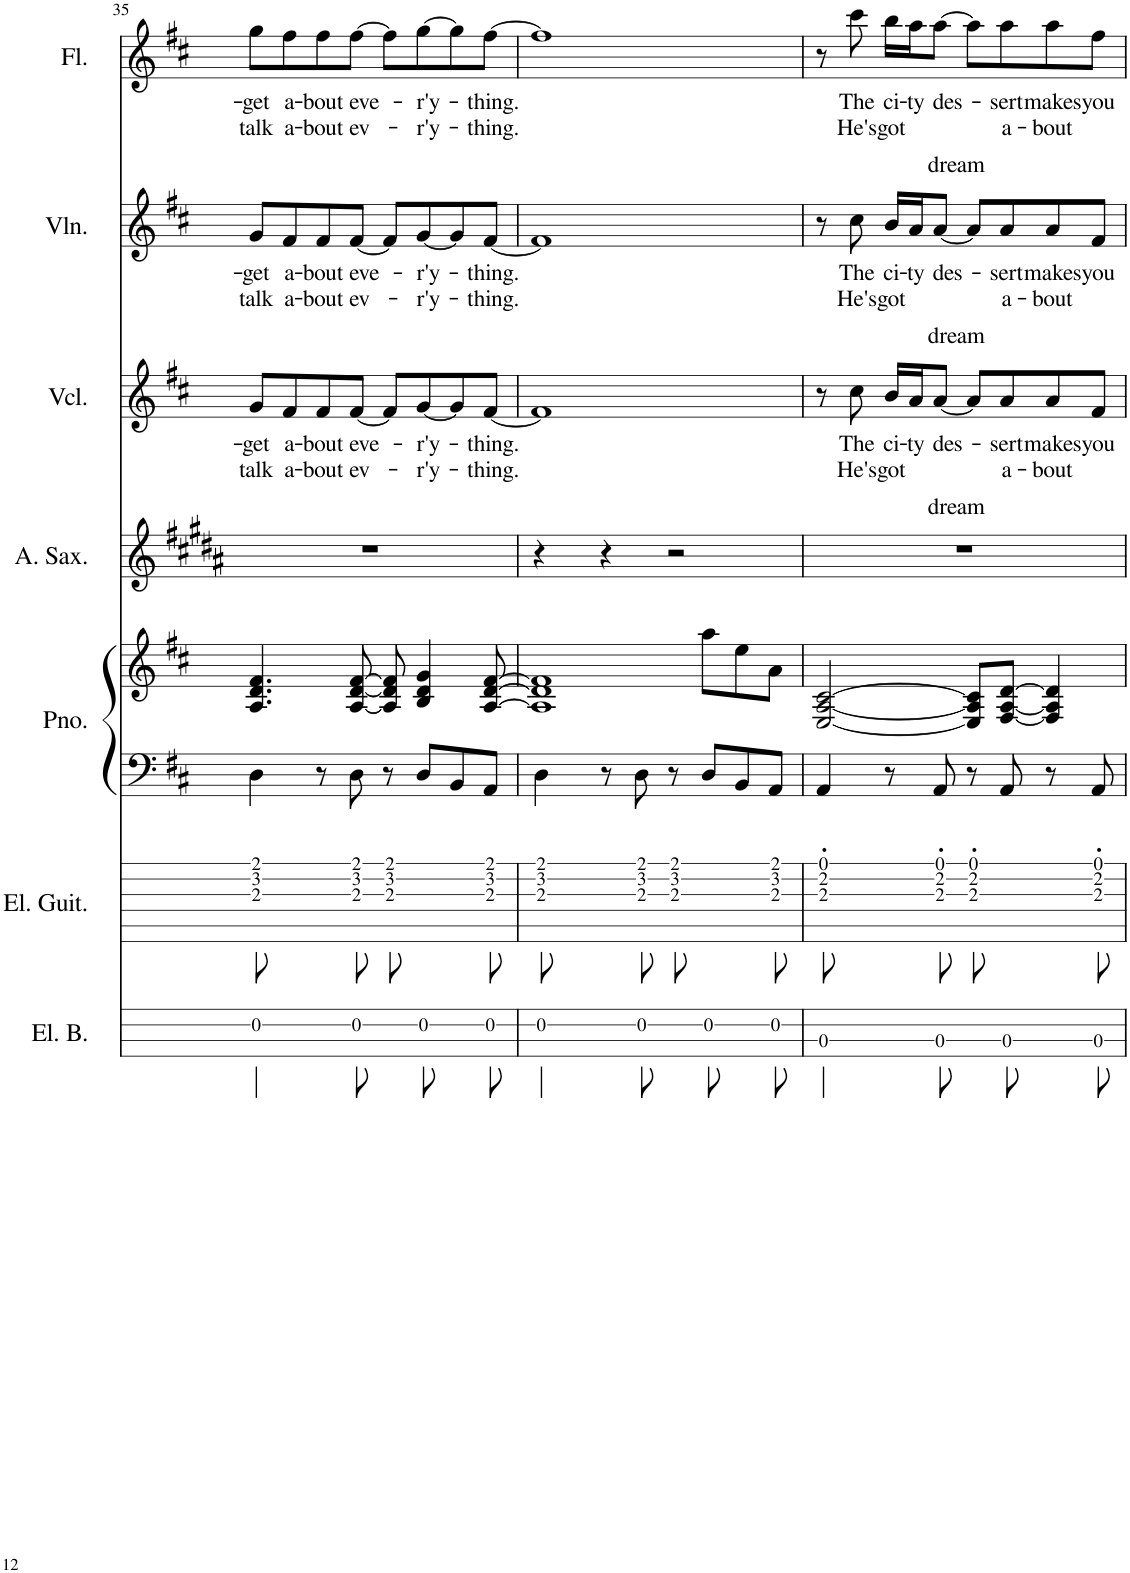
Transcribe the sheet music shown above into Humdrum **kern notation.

**kern	**kern	**kern	**kern	**kern	**kern	**text	**text	**kern	**text	**text	**kern	**text	**text
*part7	*part6	*part5	*part5	*part4	*part3	*part3	*part3	*part2	*part2	*part2	*part1	*part1	*part1
*staff8	*staff7	*staff6	*staff5	*staff4	*staff3	*staff3	*staff3	*staff2	*staff2	*staff2	*staff1	*staff1	*staff1
*I"Electric Bass	*I"Electric Guitar	*I"Piano	*	*I"Alto Saxophone	*I"Vocals	*	*	*I"Violin	*	*	*I"Flute	*	*
*I'El. B.	*I'El. Guit.	*I'Pno.	*	*I'A. Sax.	*I'Vcl.	*	*	*I'Vln.	*	*	*I'Fl.	*	*
!!LO:PB:g=z
*	*	*clefF4	*clefG2	*clefG2	*clefG2	*	*	*clefG2	*	*	*clefG2	*	*
*	*	*	*	*Trd5c9	*	*	*	*	*	*	*	*	*
*k[f#c#]	*k[f#c#]	*k[f#c#]	*k[f#c#]	*k[f#c#g#d#a#]	*k[f#c#]	*	*	*k[f#c#]	*	*	*k[f#c#]	*	*
*M4/4	*M4/4	*M4/4	*M4/4	*M4/4	*M4/4	*	*	*M4/4	*	*	*M4/4	*	*
=35	=35	=35	=35	=35	=35	=35	=35	=35	=35	=35	=35	=35	=35
!	!	!	!	!	!	!LO:LY:b	!LO:LY:b	!	!LO:LY:b	!LO:LY:b	!	!LO:LY:b	!LO:LY:b
4DD\	8A\ 8d\ 8f#\	4D\	4.A/ 4.d/ 4.f#/	1r	8g/L	-get	talk	8g/L	-get	talk	8gg\L	-get	talk
!	!	!	!	!	!	!LO:LY:b	!LO:LY:b	!	!LO:LY:b	!LO:LY:b	!	!LO:LY:b	!LO:LY:b
.	8r	.	.	.	8f#/	a-	a-	8f#/	a-	a-	8ff#\	a-	a-
!	!	!	!	!	!	!LO:LY:b	!LO:LY:b	!	!LO:LY:b	!LO:LY:b	!	!LO:LY:b	!LO:LY:b
8r	8r	8r	.	.	8f#/	bout	-bout	8f#/	bout	-bout	8ff#\	bout	-bout
!	!	!	!	!	!	!LO:LY:b	!LO:LY:b	!	!LO:LY:b	!LO:LY:b	!	!LO:LY:b	!LO:LY:b
8DD\	8A\ 8d\ 8f#\	8D\	[8A/ [8d/ [8f#/	.	[8f#/J	eve-	ev-	[8f#/J	eve-	ev-	[8ff#\J	eve-	ev-
8r	8A\ 8d\ 8f#\	8r	8A/] 8d/] 8f#/]	.	8f#/L]	.	.	8f#/L]	.	.	8ff#\L]	.	.
!	!	!	!	!	!	!LO:LY:b	!LO:LY:b	!	!LO:LY:b	!LO:LY:b	!	!LO:LY:b	!LO:LY:b
8DD\	4r	8D/L	4B/ 4d/ 4g/	.	[8g/	-r'y-	r'y-	[8g/	-r'y-	r'y-	[8gg\	-r'y-	r'y-
8r	.	8BB/	.	.	8g/]	.	.	8g/]	.	.	8gg\]	.	.
!	!	!	!	!	!	!LO:LY:b	!LO:LY:b	!	!LO:LY:b	!LO:LY:b	!	!LO:LY:b	!LO:LY:b
8DD\	8A\ 8d\ 8f#\	8AA/J	[8A/ [8d/ [8f#/	.	[8f#/J	-thing.	thing.	[8f#/J	-thing.	thing.	[8ff#\J	-thing.	thing.
=36	=36	=36	=36	=36	=36	=36	=36	=36	=36	=36	=36	=36	=36
*	*	*	*^	*	*	*	*	*	*	*	*	*	*
4DD\	8A\ 8d\ 8f#\	4D\	1A] 1d] 1f#]	8ryy	4r	1f#]	.	.	1f#]	.	.	1ff#]	.	.
*	*	*	*v	*v	*	*	*	*	*	*	*	*	*	*
.	8r	.	.	.	.	.	.	.	.	.	.	.	.
8r	8r	8r	.	4r	.	.	.	.	.	.	.	.	.
8DD\	8A\ 8d\ 8f#\	8D\	.	.	.	.	.	.	.	.	.	.	.
8r	8A\ 8d\ 8f#\	8r	.	2r	.	.	.	.	.	.	.	.	.
*	*	*	*^	*	*	*	*	*	*	*	*	*	*
8DD\	4r	8D/L	.	8aa\L	.	.	.	.	.	.	.	.	.	.
8r	.	8BB/	.	8ee\	.	.	.	.	.	.	.	.	.	.
8DD\	8A\ 8d\ 8f#\	8AA/J	.	8a\J	.	.	.	.	.	.	.	.	.	.
*	*	*	*v	*v	*	*	*	*	*	*	*	*	*	*
=37	=37	=37	=37	=37	=37	=37	=37	=37	=37	=37	=37	=37	=37
4AAA\	8A\' 8c#\' 8e\'	4AA/	[2E/ [2A/ [2c#/	1r	8r	.	.	8r	.	.	8r	.	.
!	!	!	!	!	!	!LO:LY:b	!LO:LY:b	!	!LO:LY:b	!LO:LY:b	!	!LO:LY:b	!LO:LY:b
.	4r	.	.	.	8cc#\	The	He's	8cc#\	The	He's	8ccc#\	The	He's
!	!	!	!	!	!	!LO:LY:b	!LO:LY:b	!	!LO:LY:b	!LO:LY:b	!	!LO:LY:b	!LO:LY:b
8r	.	8r	.	.	16b/LL	ci-	got	16b/LL	ci-	got	16bb\LL	ci-	got
!	!	!	!	!	!	!LO:LY:b	!	!	!LO:LY:b	!	!	!LO:LY:b	!
.	.	.	.	.	16a/J	-ty	.	16a/J	-ty	.	16aa\J	-ty	.
!	!	!	!	!	!	!LO:LY:b	!LO:LY:b	!	!LO:LY:b	!LO:LY:b	!	!LO:LY:b	!LO:LY:b
8AAA\	8A\' 8c#\' 8e\'	8AA/	.	.	[8a/J	des-	dream	[8a/J	des-	dream	[8aa\J	des-	dream
8r	8A\' 8c#\' 8e\'	8r	8E/] 8A/] 8c#/]L	.	8a/L]	.	.	8a/L]	.	.	8aa\L]	.	.
!	!	!	!	!	!	!LO:LY:b	!LO:LY:b	!	!LO:LY:b	!LO:LY:b	!	!LO:LY:b	!LO:LY:b
8AAA\	4r	8AA/	[8F#/ [8A/ [8d/J	.	8a/	-sert	a-	8a/	-sert	a-	8aa\	-sert	a-
!	!	!	!	!	!	!LO:LY:b	!LO:LY:b	!	!LO:LY:b	!LO:LY:b	!	!LO:LY:b	!LO:LY:b
8r	.	8r	4F#/] 4A/] 4d/]	.	8a/	makes	-bout	8a/	makes	-bout	8aa\	makes	-bout
!	!	!	!	!	!	!LO:LY:b	!	!	!LO:LY:b	!	!	!LO:LY:b	!
8AAA\	8A\' 8c#\' 8e\'	8AA/	.	.	8f#/J	you	.	8f#/J	you	.	8ff#\J	you	.
=	=	=	=	=	=	=	=	=	=	=	=	=	=
*-	*-	*-	*-	*-	*-	*-	*-	*-	*-	*-	*-	*-	*-
